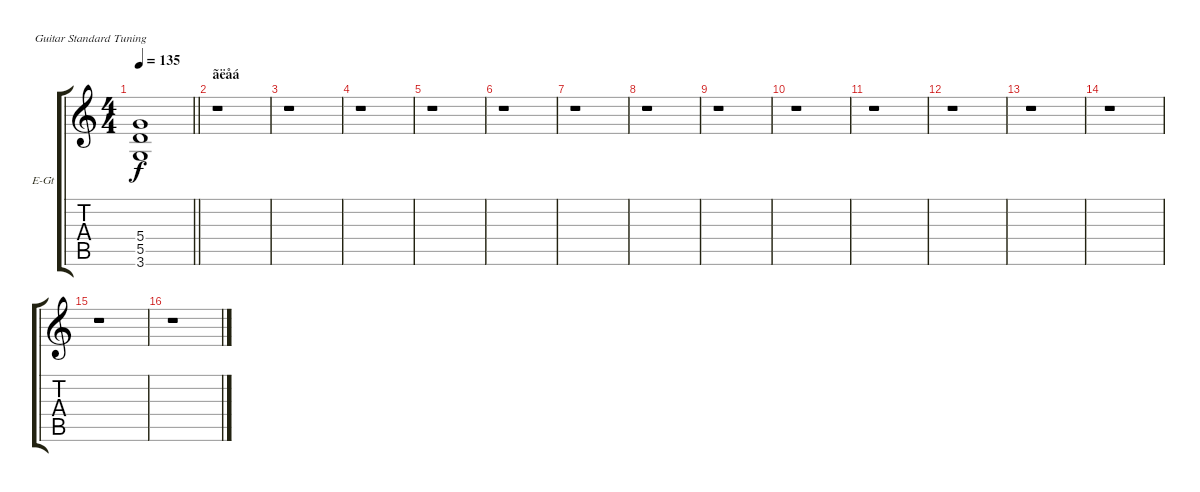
\bracketExtendMode groupsimilarinstruments
\firstSystemTrackNameOrientation horizontal
\otherSystemsTrackNameOrientation horizontal
\track ("Âàäèì" "E-Gt") {instrument distortionguitar}
\staff {score tabs}
\tuning (E4 B3 G3 D3 A2 E2)
\ts (4 4)
\tempo 135
\clef g2
\barLineRight lightlight
\ks c
(5.4 5.5 3.6).1{dy f} |
\section ("" "ãëåá")
r.1 |
r.1 |
r.1 |
r.1 |
r.1 |
r.1 |
r.1 |
r.1 |
r.1 |
r.1 |
r.1 |
r.1 |
r.1 |
r.1 |
r.1
